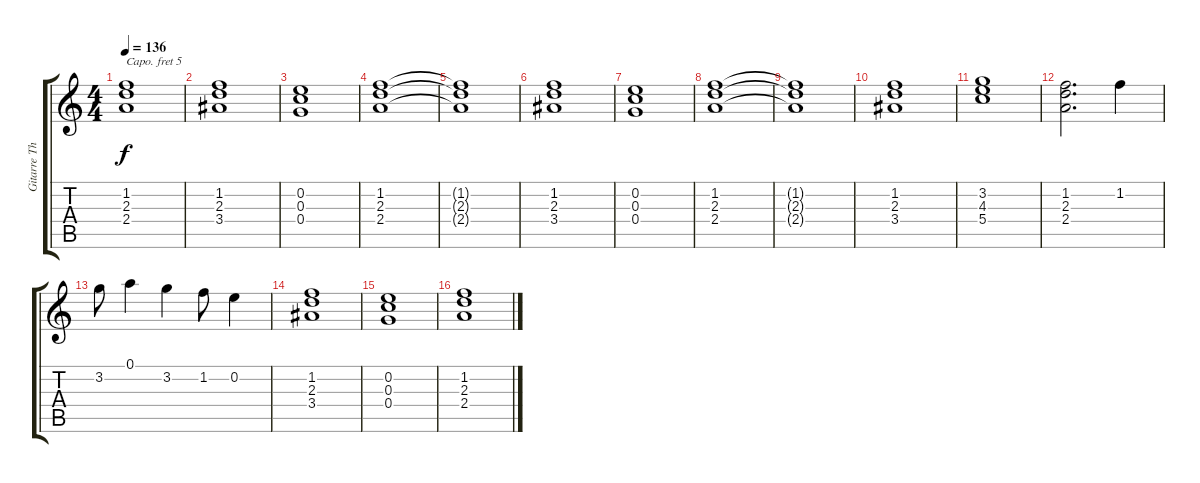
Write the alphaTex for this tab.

\track ("Gitarre Thees" "Gitarre Th") {instrument distortionguitar}
\staff {score tabs}
\capo 5
\tuning (E4 B3 G3 D3 A2 E2) {hide}
\ts (4 4)
\tempo 136
\clef g2
\ks c
(1.2{t} 2.3{t} 2.4{t}).1{dy f} |
(1.2 2.3 3.4).1 |
(0.2 0.3 0.4).1 |
(1.2 2.3 2.4).1 |
(1.2{t} 2.3{t} 2.4{t}).1 |
(1.2 2.3 3.4).1 |
(0.2 0.3 0.4).1 |
(1.2 2.3 2.4).1 |
(1.2{t} 2.3{t} 2.4{t}).1 |
(1.2 2.3 3.4).1 |
(3.2 4.3 5.4).1 |
(1.2 2.3 2.4).2{d} 1.2.4 |
3.2.8 0.1.4 3.2.4 1.2.8 0.2.4 |
(1.2 2.3 3.4).1 |
(0.2 0.3 0.4).1 |
(1.2 2.3 2.4).1
